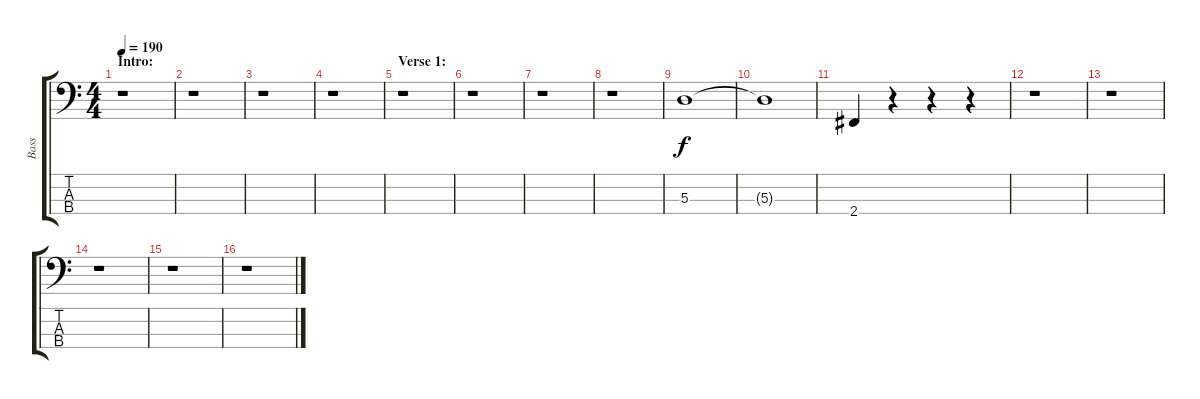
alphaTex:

\track ("Bass" "Bass") {instrument electricbasspick}
\staff {score tabs}
\tuning (G2 D2 A1 E1) {hide}
\ts (4 4)
\section ("" "Intro:")
\tempo 190
\clef f4
\ks c
r.1{dy f instrument electricbasspick} |
r.1 |
r.1 |
r.1 |
\section ("" "Verse 1:")
r.1 |
r.1 |
r.1 |
r.1 |
5.3.1 |
5.3{t}.1 |
2.4.4 r.4 r.4 r.4 |
r.1 |
r.1 |
r.1 |
r.1 |
r.1
